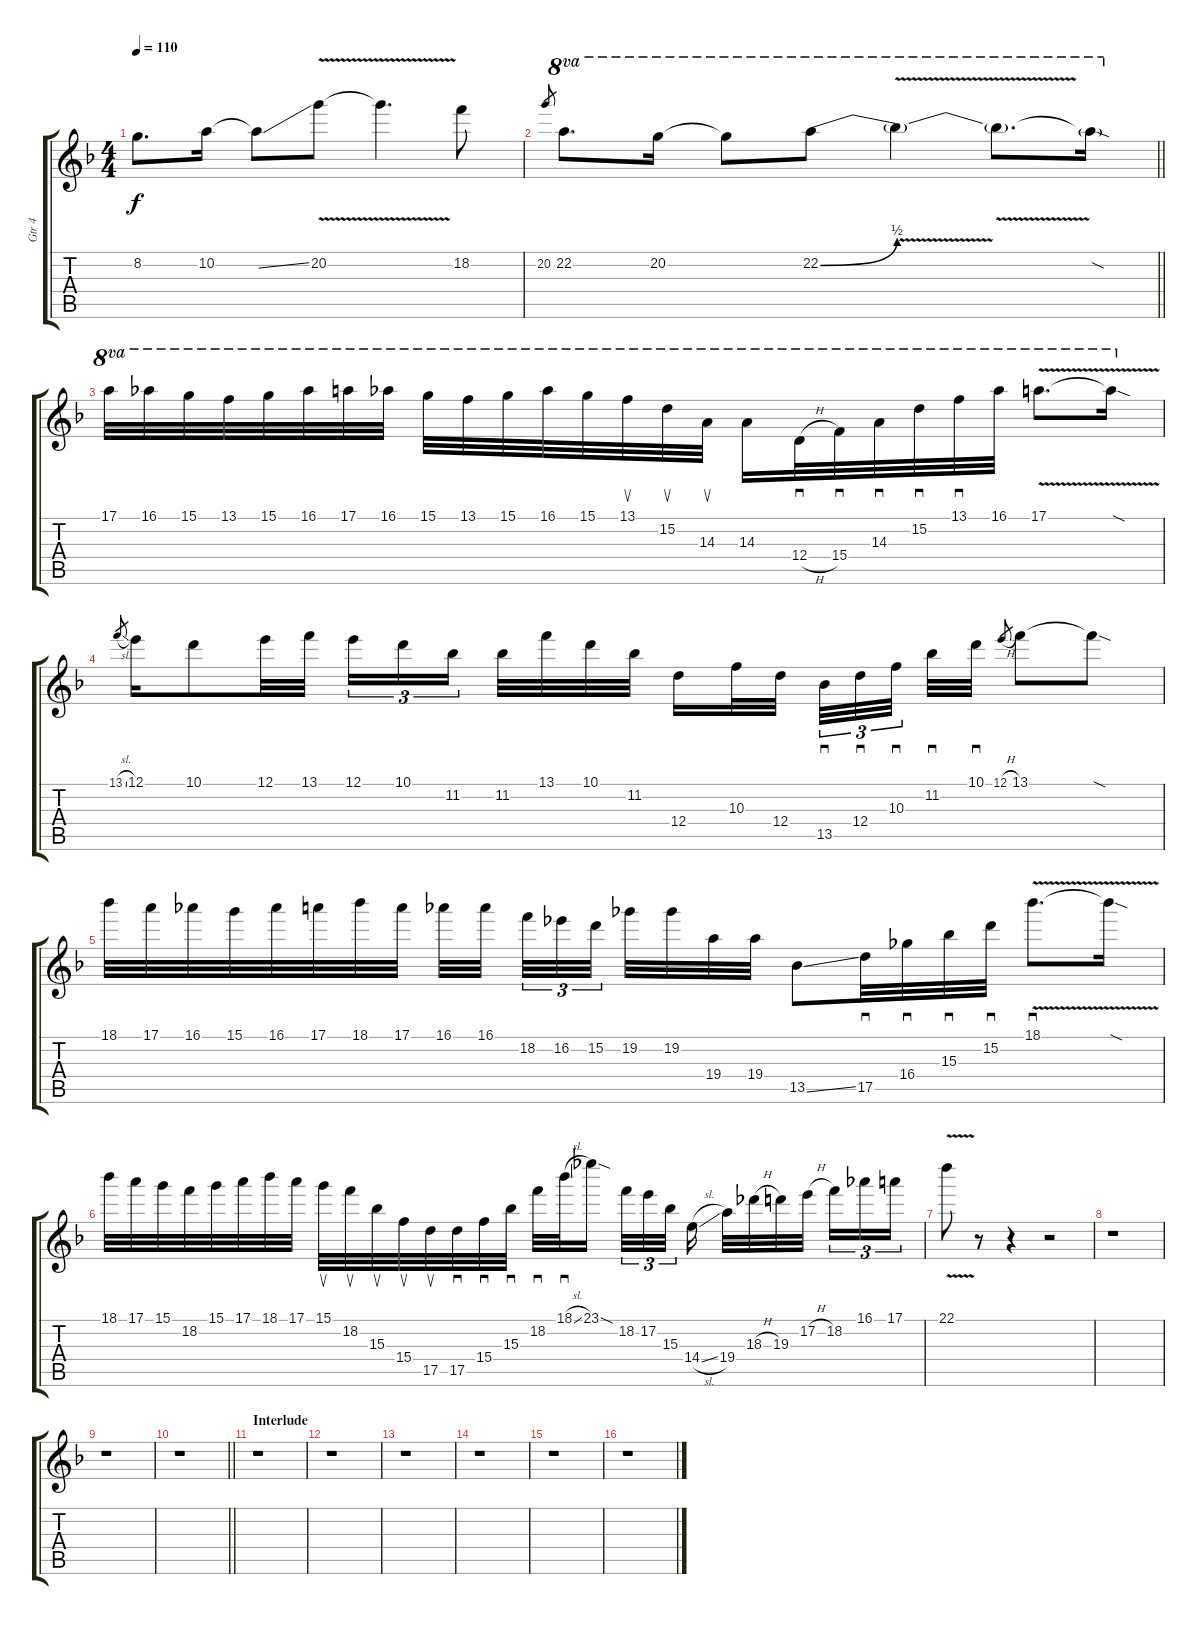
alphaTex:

\track ("Gtr 4" "Gtr 4") {instrument overdrivenguitar}
\staff {score tabs}
\tuning (E4 B3 G3 D3 A2 D2) {hide}
\ts (4 4)
\tempo 110
\clef g2
\ks f
8.2.8{d dy f} 10.2.16 10.2{ss t}.8 20.2{v}.8 20.2{t}.4{d} 18.2.8 |
\barLineRight lightlight
20.2.8{gr} 22.2.8{d ot 8va} 20.2.16{ot 8va} 20.2{t}.8{ot 8va} 22.2{be (bend 0 0 60 2)}.8{ot 8va} 22.2{v t}.4{ot 8va} 22.2{t}.8{d ot 8va} 22.2{sod t}.16{ot 8va} |
17.1.32{ot 8va balance 8} 16.1.32{ot 8va} 15.1.32{ot 8va} 13.1.32{ot 8va} 15.1.32{ot 8va} 16.1.32{ot 8va} 17.1.32{ot 8va} 16.1.32{ot 8va} 15.1.32{ot 8va} 13.1.32{ot 8va} 15.1.32{ot 8va} 16.1.32{ot 8va} 15.1.32{ot 8va} 13.1.32{su ot 8va} 15.2.32{su ot 8va} 14.3.32{su ot 8va} 14.3.16{ot 8va} 12.4{h}.32{sd ot 8va} 15.4.32{sd ot 8va} 14.3.32{sd ot 8va} 15.2.32{sd ot 8va} 13.1.32{sd ot 8va} 16.1.32{ot 8va} 17.1{v}.8{d ot 8va} 17.1{sod t}.16{ot 8va} |
13.1{sl}.8{gr} 12.1.16 10.1.8 12.1.32 13.1.32 12.1.16{tu (3 2)} 10.1.16{tu (3 2)} 11.2.16{tu (3 2) beam splitsecondary} 11.2.32 13.1.32 10.1.32 11.2.32 12.4.16 10.3.32 12.4.32{beam splitsecondary} 13.5.32{sd tu (3 2)} 12.4.32{sd tu (3 2)} 10.3.32{sd tu (3 2) beam splitsecondary} 11.2.32{sd} 10.1.32{sd} 12.1{h}.8{gr} 13.1.8 13.1{sod t}.8 |
18.1.32 17.1.32 16.1.32 15.1.32 16.1.32 17.1.32 18.1.32 17.1.32 16.1.32 16.1.32{beam splitsecondary} 18.2.32{tu (3 2)} 16.2.32{tu (3 2)} 15.2.32{tu (3 2) beam splitsecondary} 19.2.32 19.2.32 19.4.32 19.4.32 13.5{ss}.8 17.5.32{sd} 16.4.32{sd} 15.3.32{sd} 15.2.32{sd} 18.1{v}.8{d sd} 18.1{sod t}.16 |
18.1.32 17.1.32 15.1.32 18.2.32 15.1.32 17.1.32 18.1.32 17.1.32 15.1.32{su} 18.2.32{su} 15.3.32{su} 15.4.32{su} 17.5.32{su} 17.5.32{sd} 15.4.32{sd} 15.3.32{sd} 18.2.32{sd} 18.1{sl}.32{sd} 23.1{sod}.16{beam splitsecondary} 18.2.32{tu (3 2)} 17.2.32{tu (3 2)} 15.3.32{tu (3 2) beam splitsecondary} 14.4{sl}.16 19.4.32 18.3{h}.32 19.3.32 17.2{h}.32{beam splitsecondary} 18.2.16{tu (3 2)} 16.1.16{tu (3 2)} 17.1.16{tu (3 2)} |
22.1{v}.8 r.8 r.4 r.2 |
r.1 |
r.1 |
\barLineRight lightlight
r.1 |
\section ("" "Interlude")
r.1 |
r.1 |
r.1 |
r.1 |
r.1 |
r.1
